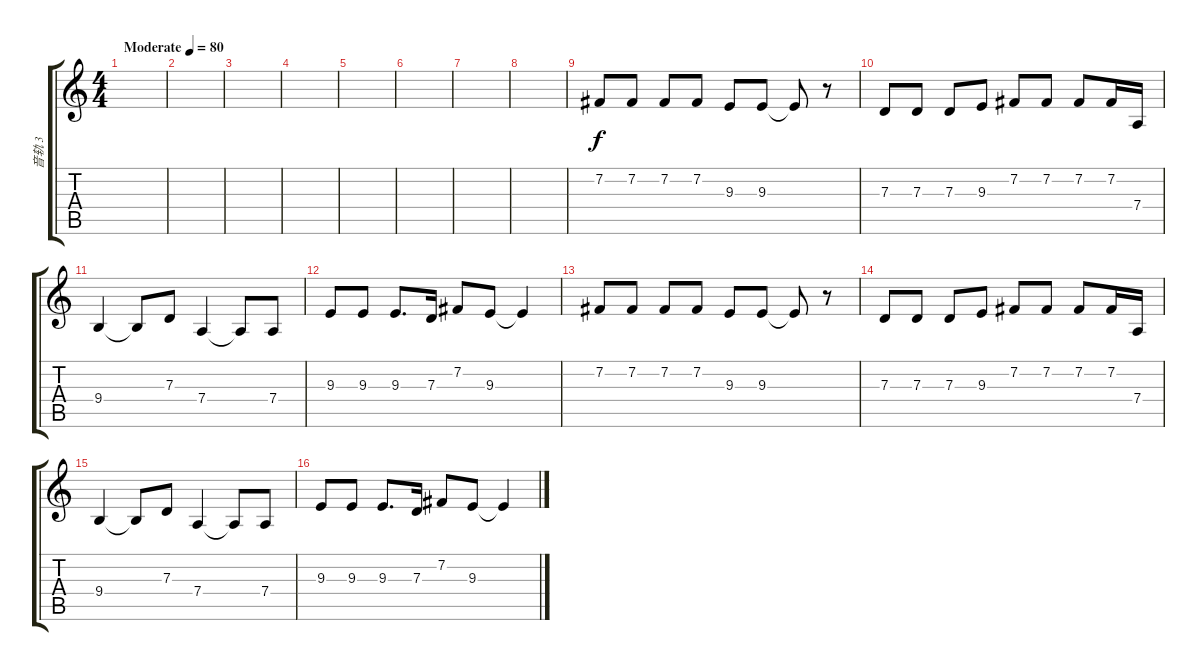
\track ("音轨 3" "音轨 3") {instrument panflute}
\staff {score tabs}
\tuning (E4 B3 G3 D3 A2 E2) {hide}
\ts (4 4)
\tempo (80 "Moderate")
\clef g2
\ks c
|
|
|
|
|
|
|
|
7.2.8 7.2.8 7.2.8 7.2.8 9.3.8 9.3.8 9.3{t}.8 r.8 |
7.3.8 7.3.8 7.3.8 9.3.8 7.2.8 7.2.8 7.2.8 7.2.16 7.4.16 |
9.4.4 9.4{t}.8 7.3.8 7.4.4 7.4{t}.8 7.4.8 |
9.3.8 9.3.8 9.3.8{d} 7.3.16 7.2.8 9.3.8 9.3{t}.4 |
7.2.8 7.2.8 7.2.8 7.2.8 9.3.8 9.3.8 9.3{t}.8 r.8 |
7.3.8 7.3.8 7.3.8 9.3.8 7.2.8 7.2.8 7.2.8 7.2.16 7.4.16 |
9.4.4 9.4{t}.8 7.3.8 7.4.4 7.4{t}.8 7.4.8 |
9.3.8 9.3.8 9.3.8{d} 7.3.16 7.2.8 9.3.8 9.3{t}.4
